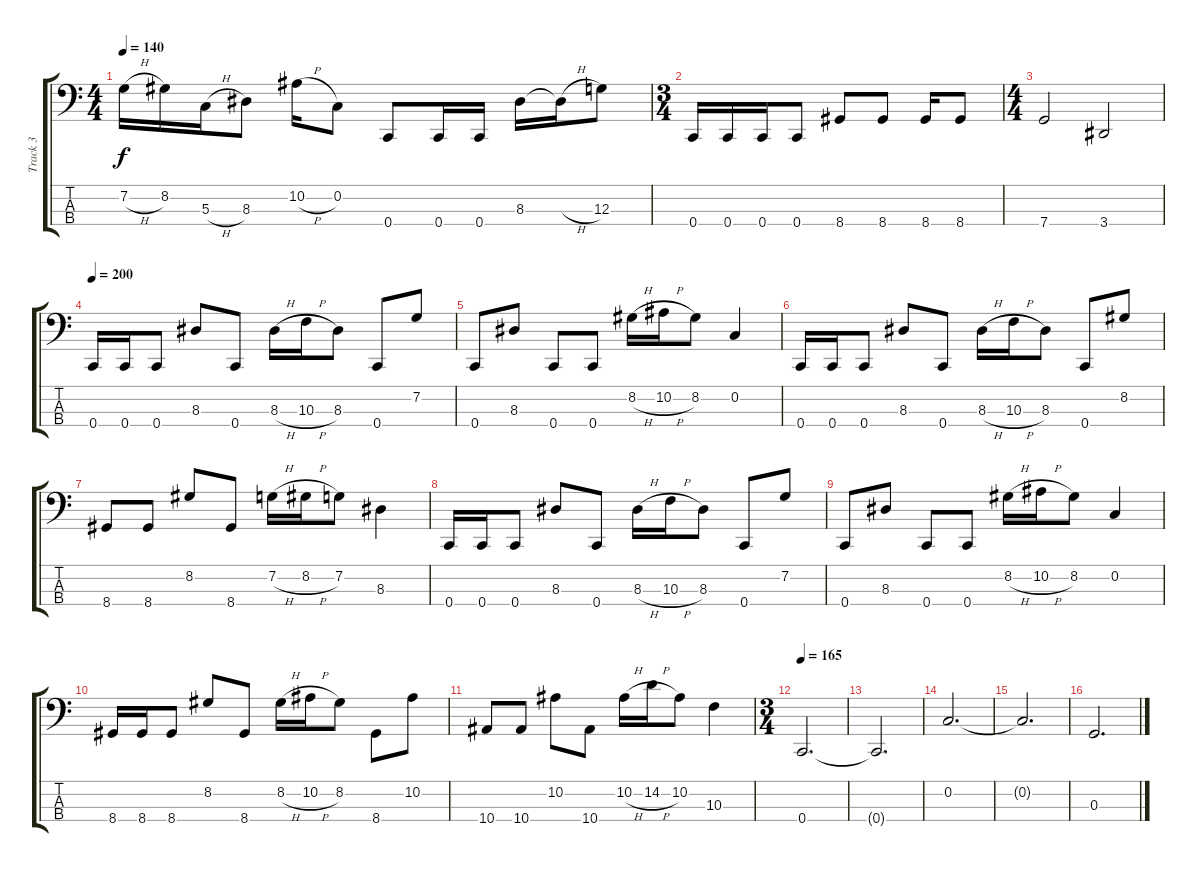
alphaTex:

\track ("Track 3" "Track 3") {instrument electricbasspick}
\staff {score tabs}
\tuning (F2 C2 G1 C1) {hide}
\ts (4 4)
\tempo 140
\clef f4
\ks c
7.2{h}.16{dy f} 8.2.16 5.3{h}.16 8.3.8 10.2{h}.16 0.2.8 0.4.8 0.4.16 0.4.16 8.3.16 8.3{h t}.16 12.3.8 |
\ts (3 4)
0.4.16 0.4.16 0.4.16 0.4.8 8.4.8 8.4.8 8.4.16 8.4.8 |
\ts (4 4)
7.4.2 3.4.2 |
\tempo 200
0.4.16 0.4.16 0.4.8 8.3.8 0.4.8 8.3{h}.16 10.3{h}.16 8.3.8 0.4.8 7.2.8 |
0.4.8 8.3.8 0.4.8 0.4.8 8.2{h}.16 10.2{h}.16 8.2.8 0.2.4 |
0.4.16 0.4.16 0.4.8 8.3.8 0.4.8 8.3{h}.16 10.3{h}.16 8.3.8 0.4.8 8.2.8 |
8.4.8 8.4.8 8.2.8 8.4.8 7.2{h}.16 8.2{h}.16 7.2.8 8.3.4 |
0.4.16 0.4.16 0.4.8 8.3.8 0.4.8 8.3{h}.16 10.3{h}.16 8.3.8 0.4.8 7.2.8 |
0.4.8 8.3.8 0.4.8 0.4.8 8.2{h}.16 10.2{h}.16 8.2.8 0.2.4 |
8.4.16 8.4.16 8.4.8 8.2.8 8.4.8 8.2{h}.16 10.2{h}.16 8.2.8 8.4.8 10.2.8 |
10.4.8 10.4.8 10.2.8 10.4.8 10.2{h}.16 14.2{h}.16 10.2.8 10.3.4 |
\ts (3 4)
\tempo 165
0.4.2{d} |
0.4{t}.2{d} |
0.2.2{d} |
0.2{t}.2{d} |
0.3.2{d}
